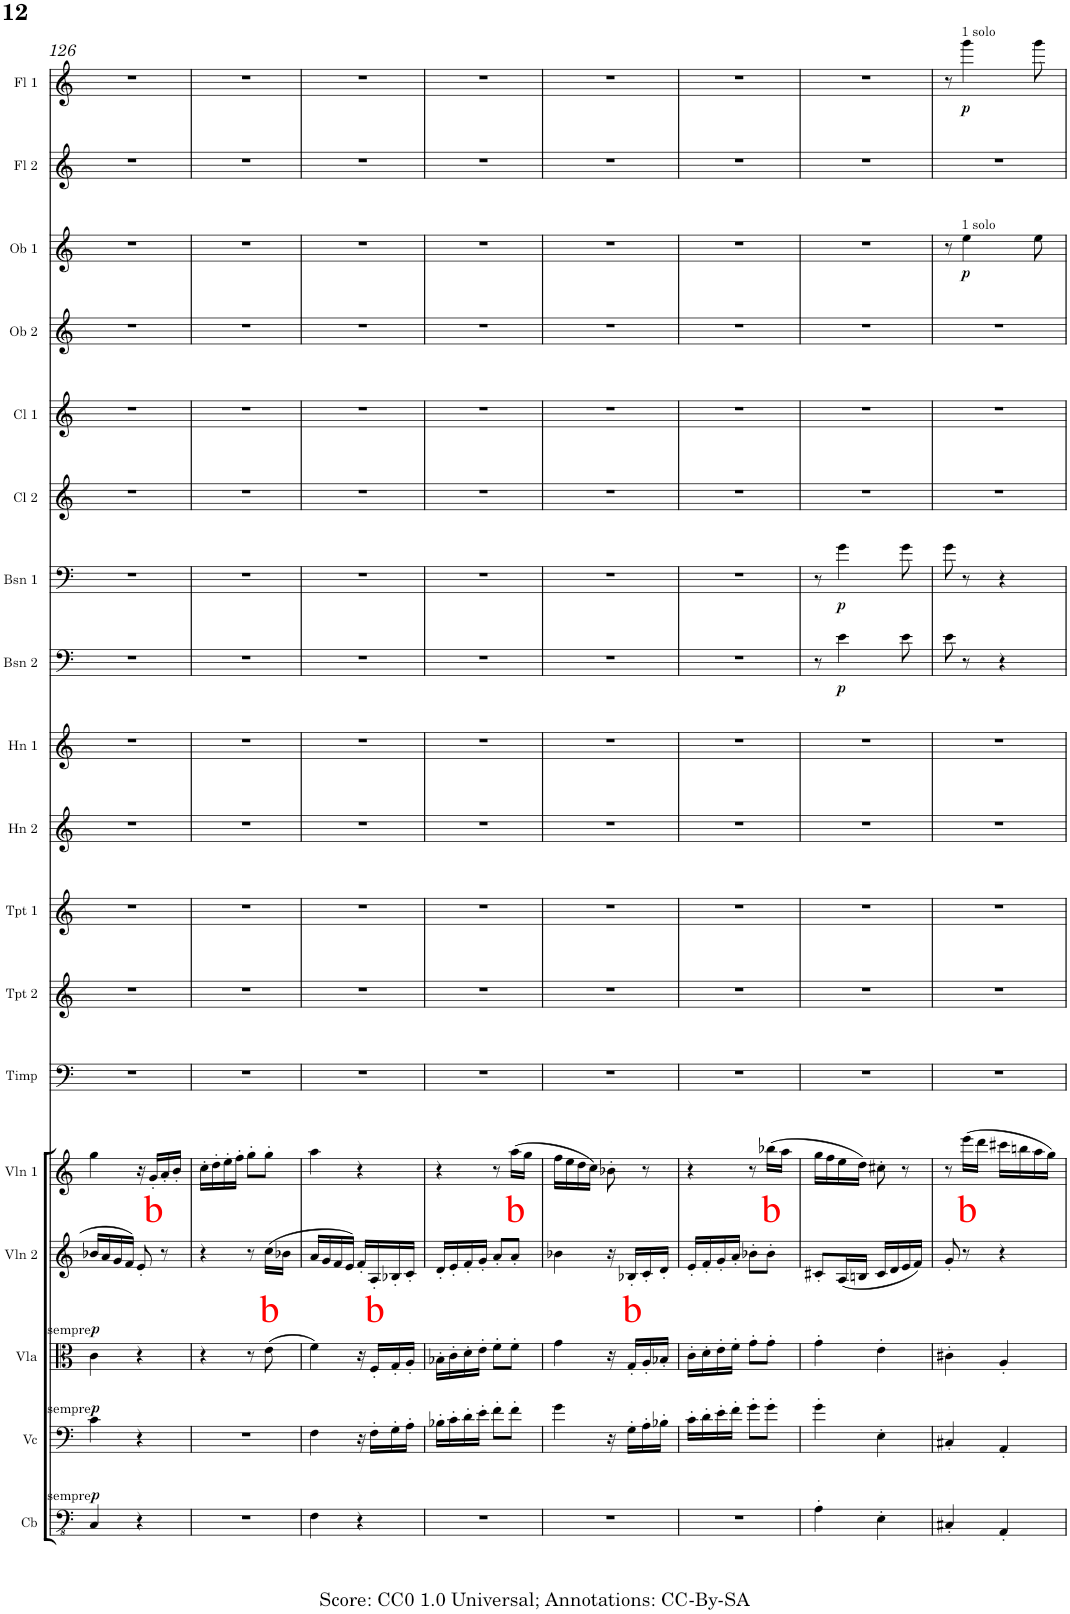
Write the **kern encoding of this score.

**kern	**dynam	**kern	**dynam	**kern	**dynam	**kern	**text	**kern	**text	**kern	**kern	**kern	**kern	**kern	**kern	**dynam	**kern	**dynam	**kern	**kern	**kern	**kern	**dynam	**kern	**kern	**dynam
*part18	*part18	*part17	*part17	*part16	*part16	*part15	*part15	*part14	*part14	*part13	*part12	*part11	*part10	*part9	*part8	*part8	*part7	*part7	*part6	*part5	*part4	*part3	*part3	*part2	*part1	*part1
*staff18	*staff18	*staff17	*staff17	*staff16	*staff16	*staff15	*staff15	*staff14	*staff14	*staff13	*staff12	*staff11	*staff10	*staff9	*staff8	*staff8	*staff7	*staff7	*staff6	*staff5	*staff4	*staff3	*staff3	*staff2	*staff1	*staff1
*I"Contrabass	*	*I"Violoncello	*	*I"Viola	*	*I"Violin 2	*	*I"Violin 1	*	*I"Timpani	*I"C Trumpet 2	*I"C Trumpet 1	*I"C Horn 2	*I"C Horn 1	*I"Bassoon 2	*	*I"Bassoon 1	*	*I"C Clarinet 2	*I"C Clarinet 1	*I"Oboe 2	*I"Oboe 1	*	*I"Flute 2	*I"Flute 1	*
*I'Cb	*	*I'Vc	*	*I'Vla	*	*I'Vln 2	*	*I'Vln 1	*	*I'Timp	*I'Tpt 2	*I'Tpt 1	*I'Hn 2	*I'Hn 1	*I'Bsn 2	*	*I'Bsn 1	*	*I'Cl 2	*I'Cl 1	*I'Ob 2	*I'Ob 1	*	*I'Fl 2	*I'Fl 1	*
!!LO:PB:g=z
*clefFv4	*	*clefF4	*	*clefC3	*	*clefG2	*	*clefG2	*	*clefF4	*clefG2	*clefG2	*clefG2	*clefG2	*clefF4	*	*clefF4	*	*clefG2	*clefG2	*clefG2	*clefG2	*	*clefG2	*clefG2	*
*	*	*	*	*	*	*	*	*	*	*	*	*	*Trd7c12	*Trd7c12	*	*	*	*	*Trd1c2	*Trd1c2	*	*	*	*	*	*
*k[]	*	*k[]	*	*k[]	*	*k[]	*	*k[]	*	*k[]	*k[]	*k[]	*k[]	*k[]	*k[]	*	*k[]	*	*k[]	*k[]	*k[]	*k[]	*	*k[]	*k[]	*
*M2/4	*	*M2/4	*	*M2/4	*	*M2/4	*	*M2/4	*	*M2/4	*M2/4	*M2/4	*M2/4	*M2/4	*M2/4	*	*M2/4	*	*M2/4	*M2/4	*M2/4	*M2/4	*	*M2/4	*M2/4	*
=126	=126	=126	=126	=126	=126	=126	=126	=126	=126	=126	=126	=126	=126	=126	=126	=126	=126	=126	=126	=126	=126	=126	=126	=126	=126	=126
!	!	!	!	!LO:TX:a:t=sempre	!	!	!	!	!	!	!	!	!	!	!	!	!	!	!	!	!	!	!	!	!	!
!	!	!LO:TX:a:t=sempre	!	!	!	!	!	!	!	!	!	!	!	!	!	!	!	!	!	!	!	!	!	!	!	!
!LO:TX:a:t=sempre	!	!	!	!	!	!	!	!	!	!	!	!	!	!	!	!	!	!	!	!	!	!	!	!	!	!
!	!LO:DY:a	!	!LO:DY:a	!	!LO:DY:a	!	!	!	!	!	!	!	!	!	!	!	!	!	!	!	!	!	!	!	!	!
4CC/	p	4c\	p	4c\	p	16b-X/LL	.	4gg\	.	2r	2r	2r	2r	2r	2r	.	2r	.	2r	2r	2r	2r	.	2r	2r	.
.	.	.	.	.	.	16a/	.	.	.	.	.	.	.	.	.	.	.	.	.	.	.	.	.	.	.	.
.	.	.	.	.	.	16g/	.	.	.	.	.	.	.	.	.	.	.	.	.	.	.	.	.	.	.	.
.	.	.	.	.	.	16f/JJ	.	.	.	.	.	.	.	.	.	.	.	.	.	.	.	.	.	.	.	.
4r	.	4r	.	4r	.	8e'/	.	16r	.	.	.	.	.	.	.	.	.	.	.	.	.	.	.	.	.	.
!	!	!	!	!	!	!	!	!	!LO:LY:b:color=#FF0000	!	!	!	!	!	!	!	!	!	!	!	!	!	!	!	!	!
.	.	.	.	.	.	.	.	16g'/LL	b	.	.	.	.	.	.	.	.	.	.	.	.	.	.	.	.	.
.	.	.	.	.	.	8r	.	16a'/	.	.	.	.	.	.	.	.	.	.	.	.	.	.	.	.	.	.
.	.	.	.	.	.	.	.	16b'/JJ	.	.	.	.	.	.	.	.	.	.	.	.	.	.	.	.	.	.
=127	=127	=127	=127	=127	=127	=127	=127	=127	=127	=127	=127	=127	=127	=127	=127	=127	=127	=127	=127	=127	=127	=127	=127	=127	=127	=127
2r	.	2r	.	4r	.	4r	.	16cc'\LL	.	2r	2r	2r	2r	2r	2r	.	2r	.	2r	2r	2r	2r	.	2r	2r	.
.	.	.	.	.	.	.	.	16dd'\	.	.	.	.	.	.	.	.	.	.	.	.	.	.	.	.	.	.
.	.	.	.	.	.	.	.	16ee'\	.	.	.	.	.	.	.	.	.	.	.	.	.	.	.	.	.	.
.	.	.	.	.	.	.	.	16ff'\JJ	.	.	.	.	.	.	.	.	.	.	.	.	.	.	.	.	.	.
.	.	.	.	8r	.	8r	.	8gg'\L	.	.	.	.	.	.	.	.	.	.	.	.	.	.	.	.	.	.
!	!	!	!	!	!	!	!LO:LY:b:color=#FF0000	!	!	!	!	!	!	!	!	!	!	!	!	!	!	!	!	!	!	!
.	.	.	.	(8e\	.	(16cc\LL	b	8gg'\J	.	.	.	.	.	.	.	.	.	.	.	.	.	.	.	.	.	.
.	.	.	.	.	.	16b-X\JJ	.	.	.	.	.	.	.	.	.	.	.	.	.	.	.	.	.	.	.	.
=128	=128	=128	=128	=128	=128	=128	=128	=128	=128	=128	=128	=128	=128	=128	=128	=128	=128	=128	=128	=128	=128	=128	=128	=128	=128	=128
4FF\	.	4F\	.	4f\)	.	16a/LL	.	4aa\	.	2r	2r	2r	2r	2r	2r	.	2r	.	2r	2r	2r	2r	.	2r	2r	.
.	.	.	.	.	.	16g/	.	.	.	.	.	.	.	.	.	.	.	.	.	.	.	.	.	.	.	.
.	.	.	.	.	.	16f/	.	.	.	.	.	.	.	.	.	.	.	.	.	.	.	.	.	.	.	.
.	.	.	.	.	.	16e/JJ)	.	.	.	.	.	.	.	.	.	.	.	.	.	.	.	.	.	.	.	.
4r	.	16r	.	16r	.	16f'/LL	.	4r	.	.	.	.	.	.	.	.	.	.	.	.	.	.	.	.	.	.
!	!	!	!	!	!	!	!LO:LY:b:color=#FF0000	!	!	!	!	!	!	!	!	!	!	!	!	!	!	!	!	!	!	!
.	.	16F'\LL	.	16F'/LL	.	16A'/	b	.	.	.	.	.	.	.	.	.	.	.	.	.	.	.	.	.	.	.
.	.	16G'\	.	16G'/	.	16B-X'/	.	.	.	.	.	.	.	.	.	.	.	.	.	.	.	.	.	.	.	.
.	.	16A'\JJ	.	16A'/JJ	.	16c'/JJ	.	.	.	.	.	.	.	.	.	.	.	.	.	.	.	.	.	.	.	.
=129	=129	=129	=129	=129	=129	=129	=129	=129	=129	=129	=129	=129	=129	=129	=129	=129	=129	=129	=129	=129	=129	=129	=129	=129	=129	=129
2r	.	16B-X'\LL	.	16B-X'\LL	.	16d'/LL	.	4r	.	2r	2r	2r	2r	2r	2r	.	2r	.	2r	2r	2r	2r	.	2r	2r	.
.	.	16c'\	.	16c'\	.	16e'/	.	.	.	.	.	.	.	.	.	.	.	.	.	.	.	.	.	.	.	.
.	.	16d'\	.	16d'\	.	16f'/	.	.	.	.	.	.	.	.	.	.	.	.	.	.	.	.	.	.	.	.
.	.	16e'\JJ	.	16e'\JJ	.	16g'/JJ	.	.	.	.	.	.	.	.	.	.	.	.	.	.	.	.	.	.	.	.
.	.	8f'\L	.	8f'\L	.	8a'/L	.	8r	.	.	.	.	.	.	.	.	.	.	.	.	.	.	.	.	.	.
!	!	!	!	!	!	!	!	!	!LO:LY:b:color=#FF0000	!	!	!	!	!	!	!	!	!	!	!	!	!	!	!	!	!
.	.	8f'\J	.	8f'\J	.	8a'/J	.	(16aa\LL	b	.	.	.	.	.	.	.	.	.	.	.	.	.	.	.	.	.
.	.	.	.	.	.	.	.	16gg\JJ	.	.	.	.	.	.	.	.	.	.	.	.	.	.	.	.	.	.
=130	=130	=130	=130	=130	=130	=130	=130	=130	=130	=130	=130	=130	=130	=130	=130	=130	=130	=130	=130	=130	=130	=130	=130	=130	=130	=130
2r	.	4g\	.	4g\	.	4b-X\	.	16ff\LL	.	2r	2r	2r	2r	2r	2r	.	2r	.	2r	2r	2r	2r	.	2r	2r	.
.	.	.	.	.	.	.	.	16ee\	.	.	.	.	.	.	.	.	.	.	.	.	.	.	.	.	.	.
.	.	.	.	.	.	.	.	16dd\	.	.	.	.	.	.	.	.	.	.	.	.	.	.	.	.	.	.
.	.	.	.	.	.	.	.	16cc\JJ)	.	.	.	.	.	.	.	.	.	.	.	.	.	.	.	.	.	.
.	.	16r	.	16r	.	16r	.	8b-X'\	.	.	.	.	.	.	.	.	.	.	.	.	.	.	.	.	.	.
!	!	!	!	!	!	!	!LO:LY:b:color=#FF0000	!	!	!	!	!	!	!	!	!	!	!	!	!	!	!	!	!	!	!
.	.	16G'\LL	.	16G'/LL	.	16B-X'/LL	b	.	.	.	.	.	.	.	.	.	.	.	.	.	.	.	.	.	.	.
.	.	16A'\	.	16A'/	.	16c'/	.	8r	.	.	.	.	.	.	.	.	.	.	.	.	.	.	.	.	.	.
.	.	16B-X'\JJ	.	16B-X'/JJ	.	16d'/JJ	.	.	.	.	.	.	.	.	.	.	.	.	.	.	.	.	.	.	.	.
=131	=131	=131	=131	=131	=131	=131	=131	=131	=131	=131	=131	=131	=131	=131	=131	=131	=131	=131	=131	=131	=131	=131	=131	=131	=131	=131
2r	.	16c'\LL	.	16c'\LL	.	16e'/LL	.	4r	.	2r	2r	2r	2r	2r	2r	.	2r	.	2r	2r	2r	2r	.	2r	2r	.
.	.	16d'\	.	16d'\	.	16f'/	.	.	.	.	.	.	.	.	.	.	.	.	.	.	.	.	.	.	.	.
.	.	16e'\	.	16e'\	.	16g'/	.	.	.	.	.	.	.	.	.	.	.	.	.	.	.	.	.	.	.	.
.	.	16f'\JJ	.	16f'\JJ	.	16a'/JJ	.	.	.	.	.	.	.	.	.	.	.	.	.	.	.	.	.	.	.	.
.	.	8g'\L	.	8g'\L	.	8b-X'\L	.	8r	.	.	.	.	.	.	.	.	.	.	.	.	.	.	.	.	.	.
!	!	!	!	!	!	!	!	!	!LO:LY:b:color=#FF0000	!	!	!	!	!	!	!	!	!	!	!	!	!	!	!	!	!
.	.	8g'\J	.	8g'\J	.	8b-'\J	.	(16bb-X\LL	b	.	.	.	.	.	.	.	.	.	.	.	.	.	.	.	.	.
.	.	.	.	.	.	.	.	16aa\JJ	.	.	.	.	.	.	.	.	.	.	.	.	.	.	.	.	.	.
=132	=132	=132	=132	=132	=132	=132	=132	=132	=132	=132	=132	=132	=132	=132	=132	=132	=132	=132	=132	=132	=132	=132	=132	=132	=132	=132
4AA'\	.	4g'\	.	4g'\	.	8c#X'/L	.	16gg\LL	.	2r	2r	2r	2r	2r	8r	.	8r	.	2r	2r	2r	2r	.	2r	2r	.
.	.	.	.	.	.	.	.	16ff\	.	.	.	.	.	.	.	.	.	.	.	.	.	.	.	.	.	.
!	!	!	!	!	!	!	!	!	!	!	!	!	!	!	!	!LO:DY:b	!	!LO:DY:b	!	!	!	!	!	!	!	!
.	.	.	.	.	.	(16A/L	.	16ee\	.	.	.	.	.	.	4e\	p	4g\	p	.	.	.	.	.	.	.	.
.	.	.	.	.	.	16Bn/JJ	.	16dd\JJ)	.	.	.	.	.	.	.	.	.	.	.	.	.	.	.	.	.	.
4EE'\	.	4E'\	.	4e'\	.	16c#/LL	.	8cc#X'\	.	.	.	.	.	.	.	.	.	.	.	.	.	.	.	.	.	.
.	.	.	.	.	.	16d/	.	.	.	.	.	.	.	.	.	.	.	.	.	.	.	.	.	.	.	.
.	.	.	.	.	.	16e/	.	8r	.	.	.	.	.	.	8e\	.	8g\	.	.	.	.	.	.	.	.	.
.	.	.	.	.	.	16f/JJ)	.	.	.	.	.	.	.	.	.	.	.	.	.	.	.	.	.	.	.	.
=133	=133	=133	=133	=133	=133	=133	=133	=133	=133	=133	=133	=133	=133	=133	=133	=133	=133	=133	=133	=133	=133	=133	=133	=133	=133	=133
4CC#X'/	.	4C#X'/	.	4c#X'\	.	8g'/	.	8r	.	2r	2r	2r	2r	2r	8e\	.	8g\	.	2r	2r	2r	8r	.	2r	8r	.
!	!	!	!	!	!	!	!	!	!	!	!	!	!	!	!	!	!	!	!	!	!	!	!	!	!LO:TX:a:t=1 solo	!
!	!	!	!	!	!	!	!	!	!	!	!	!	!	!	!	!	!	!	!	!	!	!LO:TX:a:t=1 solo	!	!	!	!
!	!	!	!	!	!	!	!	!	!LO:LY:b:color=#FF0000	!	!	!	!	!	!	!	!	!	!	!	!	!	!LO:DY:b	!	!	!LO:DY:b
.	.	.	.	.	.	8r	.	(16eee\LL	b	.	.	.	.	.	8r	.	8r	.	.	.	.	4ee\	p	.	4ggg\	p
.	.	.	.	.	.	.	.	16ddd\JJ	.	.	.	.	.	.	.	.	.	.	.	.	.	.	.	.	.	.
4AAA'/	.	4AA'/	.	4A'/	.	4r	.	16ccc#X\LL	.	.	.	.	.	.	4r	.	4r	.	.	.	.	.	.	.	.	.
.	.	.	.	.	.	.	.	16bbn\	.	.	.	.	.	.	.	.	.	.	.	.	.	.	.	.	.	.
.	.	.	.	.	.	.	.	16aa\	.	.	.	.	.	.	.	.	.	.	.	.	.	8ee\	.	.	8ggg\	.
.	.	.	.	.	.	.	.	16gg\JJ)	.	.	.	.	.	.	.	.	.	.	.	.	.	.	.	.	.	.
=	=	=	=	=	=	=	=	=	=	=	=	=	=	=	=	=	=	=	=	=	=	=	=	=	=	=
*-	*-	*-	*-	*-	*-	*-	*-	*-	*-	*-	*-	*-	*-	*-	*-	*-	*-	*-	*-	*-	*-	*-	*-	*-	*-	*-
